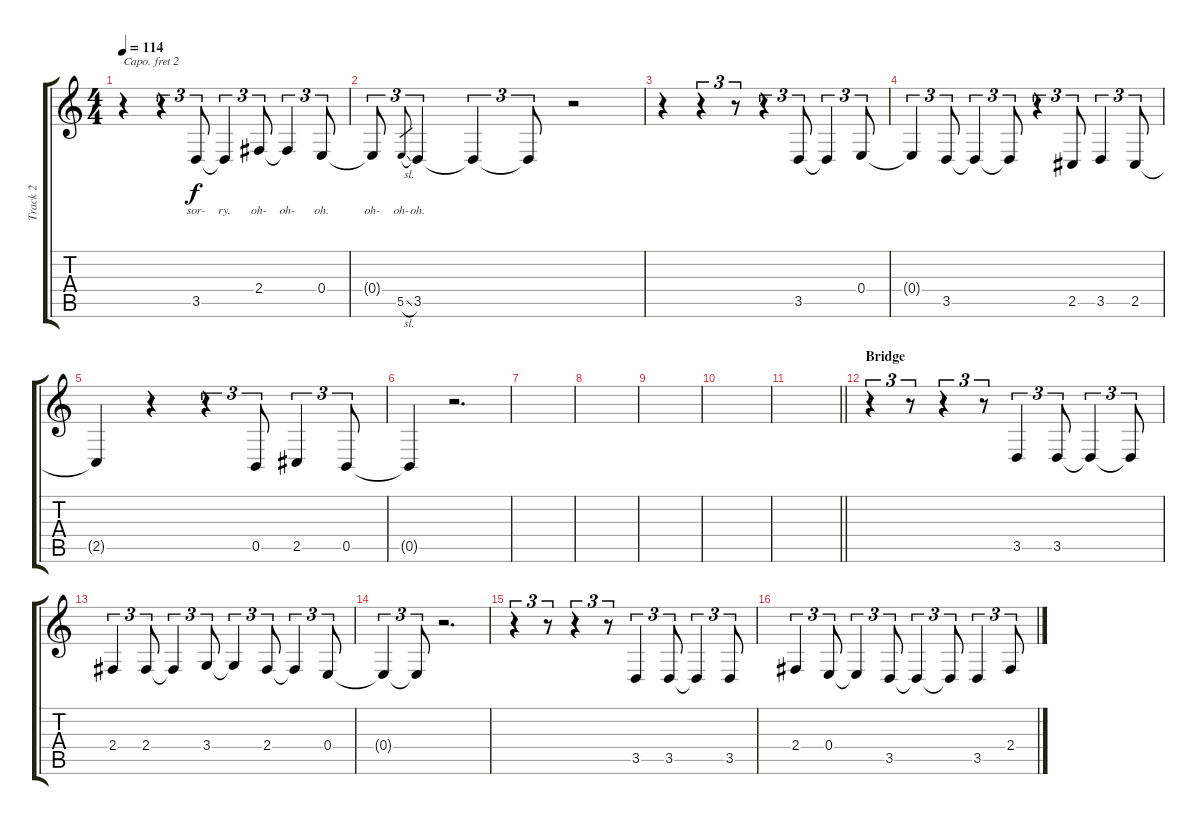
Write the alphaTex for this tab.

\track ("Track 2" "Track 2") {instrument flute}
\staff {score tabs}
\capo 2
\tuning (E4 B3 G3 D3 A2 E2) {hide}
\ts (4 4)
\tempo 114
\clef g2
\ks c
r.4{dy f} r.4{tu (3 2)} 3.5.8{tu (3 2) lyrics (0 "sor-") lyrics (1 "") lyrics (2 "") lyrics (3 "") lyrics (4 "")} 3.5{t}.4{tu (3 2) lyrics (0 "ry.") lyrics (1 "") lyrics (2 "") lyrics (3 "") lyrics (4 "")} 2.4.8{tu (3 2) lyrics (0 "oh-") lyrics (1 "") lyrics (2 "") lyrics (3 "") lyrics (4 "")} 2.4{t}.4{tu (3 2) lyrics (0 "oh-") lyrics (1 "") lyrics (2 "") lyrics (3 "") lyrics (4 "")} 0.4.8{tu (3 2) lyrics (0 "oh.") lyrics (1 "") lyrics (2 "") lyrics (3 "") lyrics (4 "")} |
0.4{t}.8{tu (3 2) lyrics (0 "oh-") lyrics (1 "") lyrics (2 "") lyrics (3 "") lyrics (4 "")} 5.5{sl}.8{lyrics (0 "oh-") lyrics (1 "") lyrics (2 "") lyrics (3 "") lyrics (4 "") gr} 3.5.4{tu (3 2) lyrics (0 "oh.") lyrics (1 "") lyrics (2 "") lyrics (3 "") lyrics (4 "")} 3.5{t}.4{tu (3 2)} 3.5{t}.8{tu (3 2)} r.2 |
r.4 r.4{tu (3 2)} r.8{tu (3 2)} r.4{tu (3 2)} 3.5.8{tu (3 2)} 3.5{t}.4{tu (3 2)} 0.4.8{tu (3 2)} |
0.4{t}.4{tu (3 2)} 3.5.8{tu (3 2)} 3.5{t}.4{tu (3 2)} 3.5{t}.8{tu (3 2)} r.4{tu (3 2)} 2.5.8{tu (3 2)} 3.5.4{tu (3 2)} 2.5.8{tu (3 2)} |
2.5{t}.4 r.4 r.4{tu (3 2)} 0.5.8{tu (3 2)} 2.5.4{tu (3 2)} 0.5.8{tu (3 2)} |
0.5{t}.4 r.2{d} |
|
|
|
|
\barLineRight lightlight
|
\section ("" "Bridge")
r.4{tu (3 2)} r.8{tu (3 2)} r.4{tu (3 2)} r.8{tu (3 2)} 3.5.4{tu (3 2)} 3.5.8{tu (3 2)} 3.5{t}.4{tu (3 2)} 3.5{t}.8{tu (3 2)} |
2.4.4{tu (3 2)} 2.4.8{tu (3 2)} 2.4{t}.4{tu (3 2)} 3.4.8{tu (3 2)} 3.4{t}.4{tu (3 2)} 2.4.8{tu (3 2)} 2.4{t}.4{tu (3 2)} 0.4.8{tu (3 2)} |
0.4{t}.4{tu (3 2)} 0.4{t}.8{tu (3 2)} r.2{d} |
r.4{tu (3 2)} r.8{tu (3 2)} r.4{tu (3 2)} r.8{tu (3 2)} 3.5.4{tu (3 2)} 3.5.8{tu (3 2)} 3.5{t}.4{tu (3 2)} 3.5.8{tu (3 2)} |
2.4.4{tu (3 2)} 0.4.8{tu (3 2)} 0.4{t}.4{tu (3 2)} 3.5.8{tu (3 2)} 3.5{t}.4{tu (3 2)} 3.5{t}.8{tu (3 2)} 3.5.4{tu (3 2)} 2.4.8{tu (3 2)}
